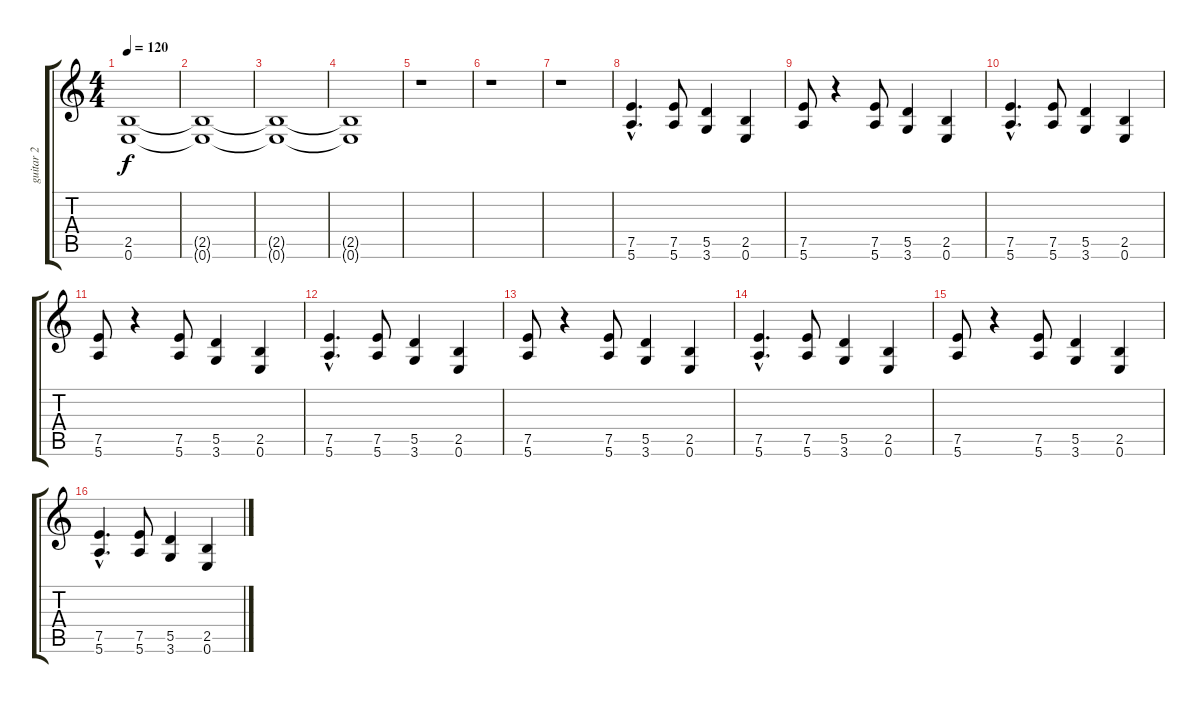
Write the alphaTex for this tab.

\track ("guitar 2" "guitar 2") {instrument overdrivenguitar}
\staff {score tabs}
\tuning (E4 B3 G3 D3 A2 E2) {hide}
\ts (4 4)
\tempo 120
\clef g2
\ks c
(2.5{t} 0.6{t}).1{dy f} |
(2.5{t} 0.6{t}).1 |
(2.5{t} 0.6{t}).1 |
(2.5{t} 0.6{t}).1 |
r.1 |
r.1 |
r.1 |
(7.5{hac} 5.6{hac}).4{d} (7.5 5.6).8 (5.5 3.6).4 (2.5 0.6).4 |
(7.5 5.6).8 r.4 (7.5 5.6).8 (5.5 3.6).4 (2.5 0.6).4 |
(7.5{hac} 5.6{hac}).4{d} (7.5 5.6).8 (5.5 3.6).4 (2.5 0.6).4 |
(7.5 5.6).8 r.4 (7.5 5.6).8 (5.5 3.6).4 (2.5 0.6).4 |
(7.5{hac} 5.6{hac}).4{d volume 4} (7.5 5.6).8 (5.5 3.6).4 (2.5 0.6).4 |
(7.5 5.6).8 r.4 (7.5 5.6).8 (5.5 3.6).4 (2.5 0.6).4 |
(7.5{hac} 5.6{hac}).4{d} (7.5 5.6).8 (5.5 3.6).4 (2.5 0.6).4 |
(7.5 5.6).8 r.4 (7.5 5.6).8 (5.5 3.6).4 (2.5 0.6).4 |
(7.5{hac} 5.6{hac}).4{d volume 0} (7.5 5.6).8 (5.5 3.6).4 (2.5 0.6).4
